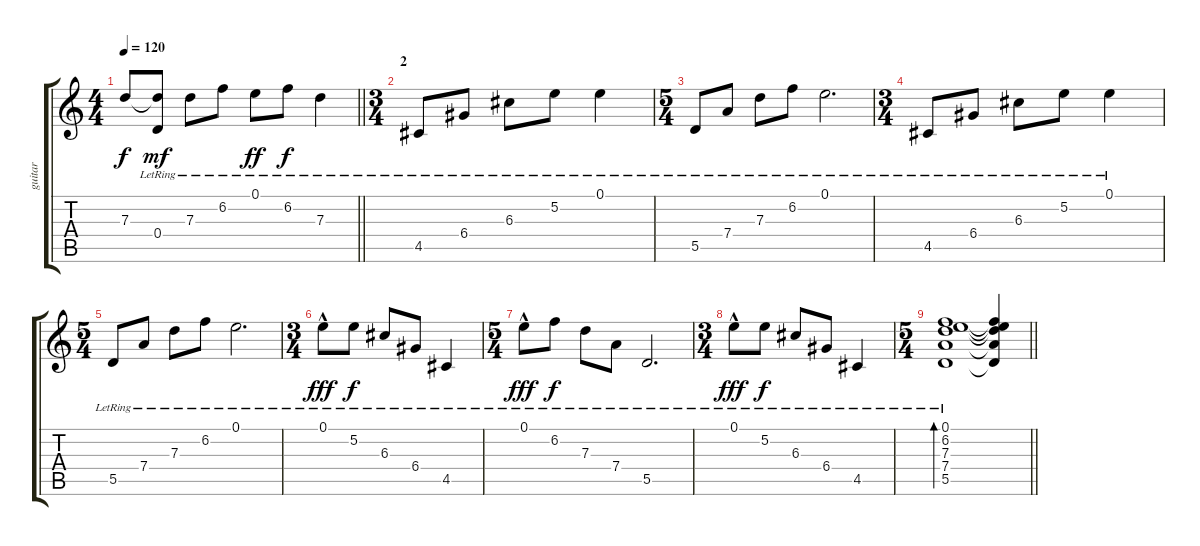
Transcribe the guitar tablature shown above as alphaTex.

\track ("guitar" "guitar") {instrument acousticguitarsteel}
\staff {score tabs}
\tuning (E4 B3 G3 D3 A2 E2) {hide}
\ts (4 4)
\tempo 120
\clef g2
\barLineRight lightlight
\ks c
7.3{t}.8{dy f} (7.3{t} 0.4{lr}).8{dy mf} 7.3{lr}.8 6.2{lr}.8 0.1{lr}.8{dy ff} 6.2{lr}.8{dy f} 7.3{lr}.4 |
\ts (3 4)
\section ("" "2")
4.5{lr}.8 6.4{lr}.8 6.3{lr}.8 5.2{lr}.8 0.1{lr}.4 |
\ts (5 4)
5.5{lr}.8 7.4{lr}.8 7.3{lr}.8 6.2{lr}.8 0.1{lr}.2{d} |
\ts (3 4)
4.5{lr}.8 6.4{lr}.8 6.3{lr}.8 5.2{lr}.8 0.1{lr}.4 |
\ts (5 4)
5.5{lr}.8 7.4{lr}.8 7.3{lr}.8 6.2{lr}.8 0.1{lr}.2{d} |
\ts (3 4)
0.1{hac lr}.8{dy fff} 5.2{lr}.8{dy f} 6.3{lr}.8 6.4{lr}.8 4.5{lr}.4 |
\ts (5 4)
0.1{hac lr}.8{dy fff} 6.2{lr}.8{dy f} 7.3{lr}.8 7.4{lr}.8 5.5{lr}.2{d} |
\ts (3 4)
0.1{hac lr}.8{dy fff} 5.2{lr}.8{dy f} 6.3{lr}.8 6.4{lr}.8 4.5{lr}.4 |
\ts (5 4)
\barLineRight lightlight
(0.1{lr} 6.2 7.3 7.4 5.5).1{bd 240} (0.1{t} 6.2{t} 7.3{t} 7.4{t} 5.5{t}).4
